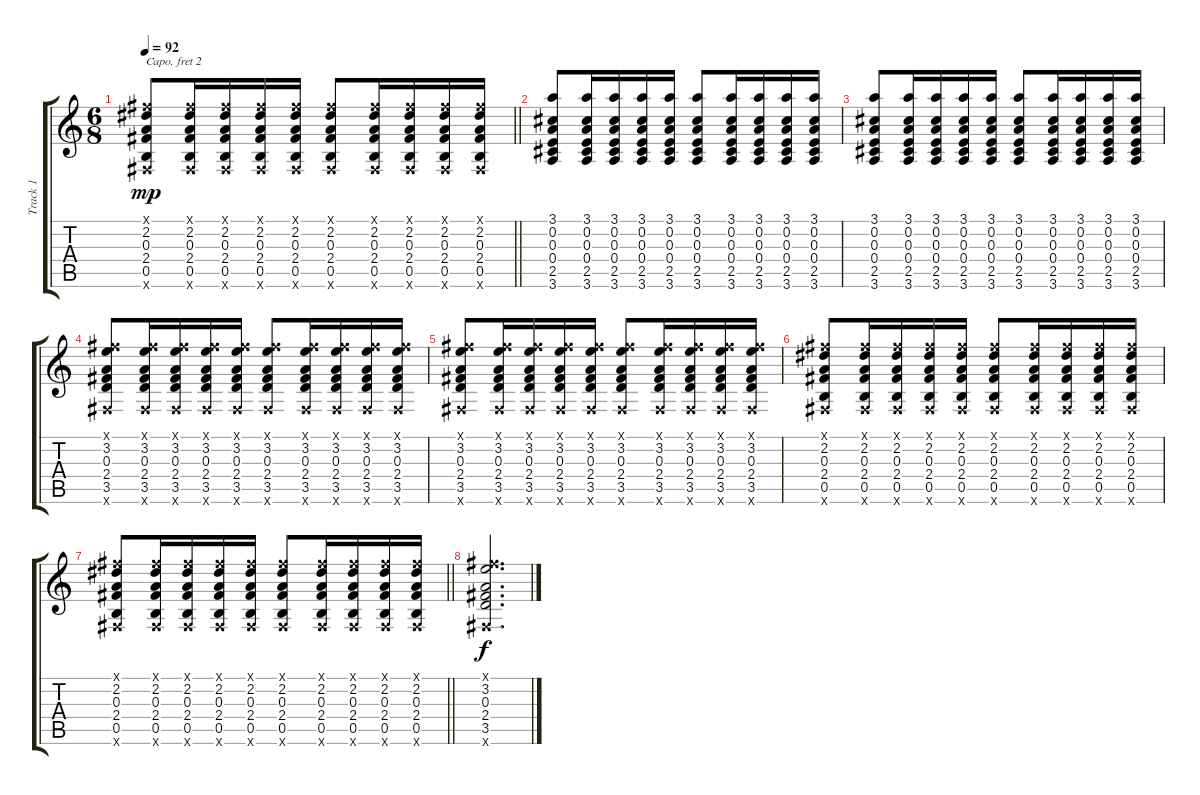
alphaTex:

\track ("Track 1" "Track 1") {instrument acousticguitarnylon}
\staff {score tabs}
\capo 2
\tuning (E4 B3 G3 D3 A2 E2) {hide}
\ts (6 8)
\tempo 92
\clef g2
\barLineRight lightlight
\ks c
(0.1{x} 2.2 0.3 2.4 0.5 0.6{x}).8{dy mp} (0.1{x} 2.2 0.3 2.4 0.5 0.6{x}).16 (0.1{x} 2.2 0.3 2.4 0.5 0.6{x}).16 (0.1{x} 2.2 0.3 2.4 0.5 0.6{x}).16 (0.1{x} 2.2 0.3 2.4 0.5 0.6{x}).16 (0.1{x} 2.2 0.3 2.4 0.5 0.6{x}).8 (0.1{x} 2.2 0.3 2.4 0.5 0.6{x}).16 (0.1{x} 2.2 0.3 2.4 0.5 0.6{x}).16 (0.1{x} 2.2 0.3 2.4 0.5 0.6{x}).16 (0.1{x} 2.2 0.3 2.4 0.5 0.6{x}).16 |
(3.1 0.2 0.3 0.4 2.5 3.6).8 (3.1 0.2 0.3 0.4 2.5 3.6).16 (3.1 0.2 0.3 0.4 2.5 3.6).16 (3.1 0.2 0.3 0.4 2.5 3.6).16 (3.1 0.2 0.3 0.4 2.5 3.6).16 (3.1 0.2 0.3 0.4 2.5 3.6).8 (3.1 0.2 0.3 0.4 2.5 3.6).16 (3.1 0.2 0.3 0.4 2.5 3.6).16 (3.1 0.2 0.3 0.4 2.5 3.6).16 (3.1 0.2 0.3 0.4 2.5 3.6).16 |
(3.1 0.2 0.3 0.4 2.5 3.6).8 (3.1 0.2 0.3 0.4 2.5 3.6).16 (3.1 0.2 0.3 0.4 2.5 3.6).16 (3.1 0.2 0.3 0.4 2.5 3.6).16 (3.1 0.2 0.3 0.4 2.5 3.6).16 (3.1 0.2 0.3 0.4 2.5 3.6).8 (3.1 0.2 0.3 0.4 2.5 3.6).16 (3.1 0.2 0.3 0.4 2.5 3.6).16 (3.1 0.2 0.3 0.4 2.5 3.6).16 (3.1 0.2 0.3 0.4 2.5 3.6).16 |
(0.1{x} 3.2 0.3 2.4 3.5 0.6{x}).8 (0.1{x} 3.2 0.3 2.4 3.5 0.6{x}).16 (0.1{x} 3.2 0.3 2.4 3.5 0.6{x}).16 (0.1{x} 3.2 0.3 2.4 3.5 0.6{x}).16 (0.1{x} 3.2 0.3 2.4 3.5 0.6{x}).16 (0.1{x} 3.2 0.3 2.4 3.5 0.6{x}).8 (0.1{x} 3.2 0.3 2.4 3.5 0.6{x}).16 (0.1{x} 3.2 0.3 2.4 3.5 0.6{x}).16 (0.1{x} 3.2 0.3 2.4 3.5 0.6{x}).16 (0.1{x} 3.2 0.3 2.4 3.5 0.6{x}).16 |
(0.1{x} 3.2 0.3 2.4 3.5 0.6{x}).8 (0.1{x} 3.2 0.3 2.4 3.5 0.6{x}).16 (0.1{x} 3.2 0.3 2.4 3.5 0.6{x}).16 (0.1{x} 3.2 0.3 2.4 3.5 0.6{x}).16 (0.1{x} 3.2 0.3 2.4 3.5 0.6{x}).16 (0.1{x} 3.2 0.3 2.4 3.5 0.6{x}).8 (0.1{x} 3.2 0.3 2.4 3.5 0.6{x}).16 (0.1{x} 3.2 0.3 2.4 3.5 0.6{x}).16 (0.1{x} 3.2 0.3 2.4 3.5 0.6{x}).16 (0.1{x} 3.2 0.3 2.4 3.5 0.6{x}).16 |
(0.1{x} 2.2 0.3 2.4 0.5 0.6{x}).8 (0.1{x} 2.2 0.3 2.4 0.5 0.6{x}).16 (0.1{x} 2.2 0.3 2.4 0.5 0.6{x}).16 (0.1{x} 2.2 0.3 2.4 0.5 0.6{x}).16 (0.1{x} 2.2 0.3 2.4 0.5 0.6{x}).16 (0.1{x} 2.2 0.3 2.4 0.5 0.6{x}).8 (0.1{x} 2.2 0.3 2.4 0.5 0.6{x}).16 (0.1{x} 2.2 0.3 2.4 0.5 0.6{x}).16 (0.1{x} 2.2 0.3 2.4 0.5 0.6{x}).16 (0.1{x} 2.2 0.3 2.4 0.5 0.6{x}).16 |
\barLineRight lightlight
(0.1{x} 2.2 0.3 2.4 0.5 0.6{x}).8 (0.1{x} 2.2 0.3 2.4 0.5 0.6{x}).16 (0.1{x} 2.2 0.3 2.4 0.5 0.6{x}).16 (0.1{x} 2.2 0.3 2.4 0.5 0.6{x}).16 (0.1{x} 2.2 0.3 2.4 0.5 0.6{x}).16 (0.1{x} 2.2 0.3 2.4 0.5 0.6{x}).8 (0.1{x} 2.2 0.3 2.4 0.5 0.6{x}).16 (0.1{x} 2.2 0.3 2.4 0.5 0.6{x}).16 (0.1{x} 2.2 0.3 2.4 0.5 0.6{x}).16 (0.1{x} 2.2 0.3 2.4 0.5 0.6{x}).16 |
(0.1{x} 3.2 0.3 2.4 3.5 0.6{x}).2{d dy f}
